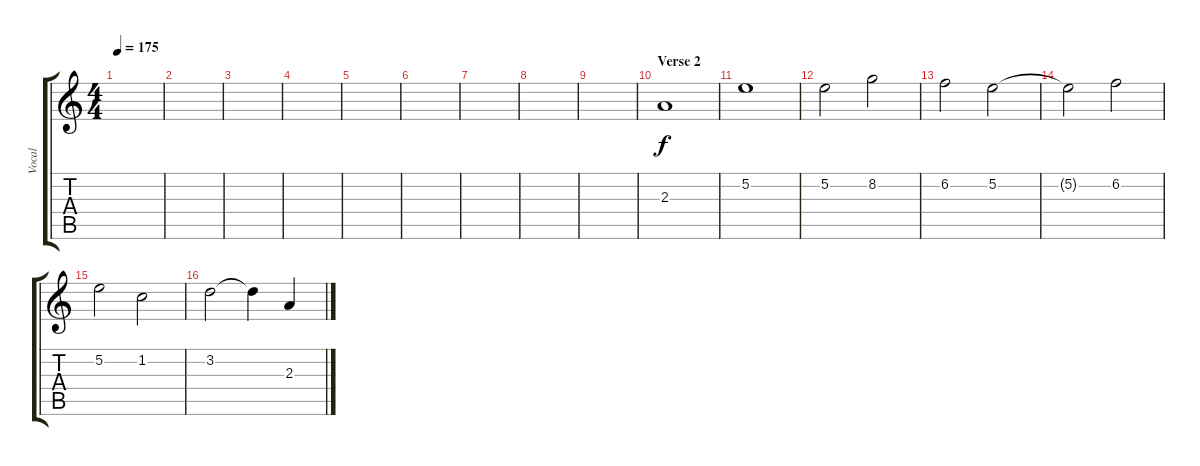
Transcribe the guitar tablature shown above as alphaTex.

\track ("Vocal" "Vocal") {instrument electricguitarjazz}
\staff {score tabs}
\tuning (E4 B3 G3 D3 A2 E2) {hide}
\ts (4 4)
\tempo 175
\clef g2
\ks c
|
|
|
|
|
|
|
|
|
\section ("" "Verse 2")
2.3.1 |
5.2.1 |
5.2.2 8.2.2 |
6.2.2 5.2.2 |
5.2{t}.2 6.2.2 |
5.2.2 1.2.2 |
3.2.2 3.2{t}.4 2.3.4
